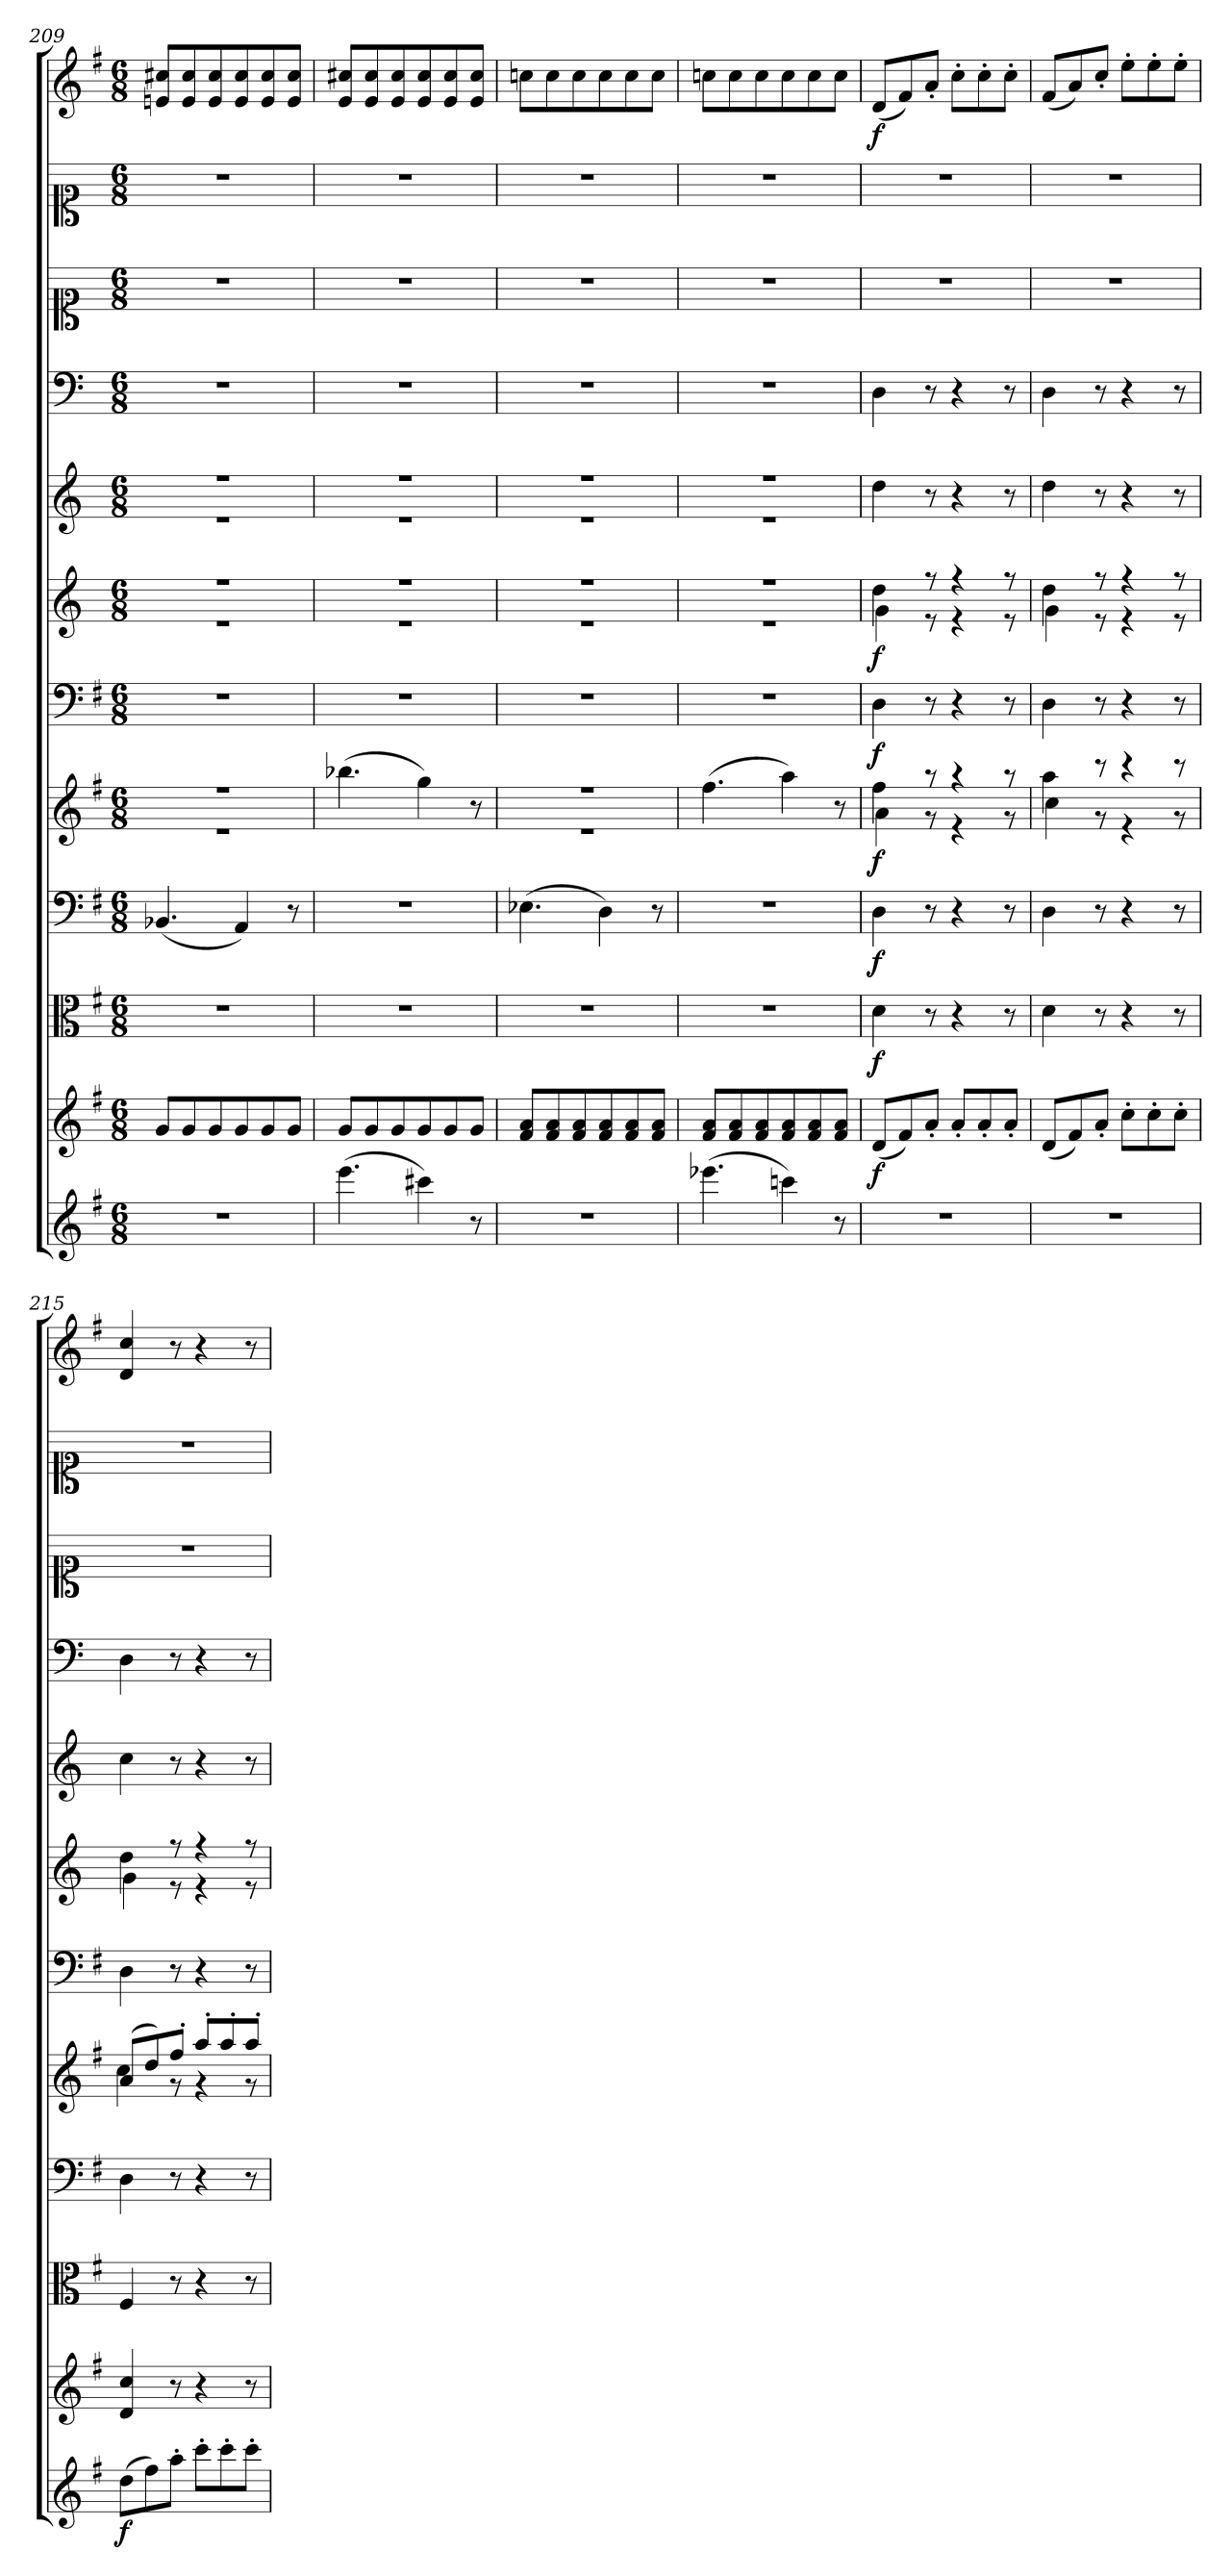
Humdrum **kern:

**kern	**dynam	**kern	**dynam	**kern	**dynam	**kern	**dynam	**kern	**dynam	**kern	**dynam	**kern	**dynam	**kern	**kern	**kern	**kern	**kern	**dynam
*part12	*part12	*part11	*part11	*part10	*part10	*part9	*part9	*part8	*part8	*part7	*part7	*part6	*part6	*part5	*part4	*part3	*part2	*part1	*part1
*staff12	*staff12	*staff11	*staff11	*staff10	*staff10	*staff9	*staff9	*staff8	*staff8	*staff7	*staff7	*staff6	*staff6	*staff5	*staff4	*staff3	*staff2	*staff1	*staff1
*clefG2	*	*clefG2	*	*clefC3	*	*clefF4	*	*clefG2	*	*clefF4	*	*clefG2	*	*clefG2	*clefF4	*clefC1	*clefC1	*clefG2	*
*k[f#]	*	*k[f#]	*	*k[f#]	*	*k[f#]	*	*k[f#]	*	*k[f#]	*	*k[]	*	*k[]	*k[]	*k[]	*k[]	*k[f#]	*
*G:	*	*G:	*	*G:	*	*G:	*	*G:	*	*G:	*	*	*	*	*	*	*	*G:	*
*M6/8	*	*M6/8	*	*M6/8	*	*M6/8	*	*M6/8	*	*M6/8	*	*M6/8	*	*M6/8	*M6/8	*M6/8	*M6/8	*M6/8	*
=209	=209	=209	=209	=209	=209	=209	=209	=209	=209	=209	=209	=209	=209	=209	=209	=209	=209	=209	=209
*	*	*	*	*	*	*	*	*^	*	*	*	*^	*	*^	*	*	*	*	*
2.r	.	8g/L	.	2.r	.	(4.BB-X/	.	2.r	2.r	.	2.r	.	2.r	2.r	.	2.r	2.r	2.r	2.r	2.r	8en/ 8cc#X/L	.
.	.	8g/	.	.	.	.	.	.	.	.	.	.	.	.	.	.	.	.	.	.	8e/ 8cc#/	.
.	.	8g/	.	.	.	.	.	.	.	.	.	.	.	.	.	.	.	.	.	.	8e/ 8cc#/	.
.	.	8g/	.	.	.	4AA/)	.	.	.	.	.	.	.	.	.	.	.	.	.	.	8e/ 8cc#/	.
.	.	8g/	.	.	.	.	.	.	.	.	.	.	.	.	.	.	.	.	.	.	8e/ 8cc#/	.
.	.	8g/J	.	.	.	8r	.	.	.	.	.	.	.	.	.	.	.	.	.	.	8e/ 8cc#/J	.
*	*	*	*	*	*	*	*	*v	*v	*	*	*	*	*	*	*	*	*	*	*	*	*
=210	=210	=210	=210	=210	=210	=210	=210	=210	=210	=210	=210	=210	=210	=210	=210	=210	=210	=210	=210	=210	=210
(4.eee\	.	8g/L	.	2.r	.	2.r	.	(4.bb-X\	.	2.r	.	2.r	2.r	.	2.r	2.r	2.r	2.r	2.r	8e/ 8cc#X/L	.
.	.	8g/	.	.	.	.	.	.	.	.	.	.	.	.	.	.	.	.	.	8e/ 8cc#/	.
.	.	8g/	.	.	.	.	.	.	.	.	.	.	.	.	.	.	.	.	.	8e/ 8cc#/	.
4ccc#X\)	.	8g/	.	.	.	.	.	4gg\)	.	.	.	.	.	.	.	.	.	.	.	8e/ 8cc#/	.
.	.	8g/	.	.	.	.	.	.	.	.	.	.	.	.	.	.	.	.	.	8e/ 8cc#/	.
8r	.	8g/J	.	.	.	.	.	8r	.	.	.	.	.	.	.	.	.	.	.	8e/ 8cc#/J	.
=211	=211	=211	=211	=211	=211	=211	=211	=211	=211	=211	=211	=211	=211	=211	=211	=211	=211	=211	=211	=211	=211
*	*	*	*	*	*	*	*	*^	*	*	*	*	*	*	*	*	*	*	*	*	*
2.r	.	8f#/ 8a/L	.	2.r	.	(4.E-X\	.	2.r	2.r	.	2.r	.	2.r	2.r	.	2.r	2.r	2.r	2.r	2.r	8ccn\L	.
.	.	8f#/ 8a/	.	.	.	.	.	.	.	.	.	.	.	.	.	.	.	.	.	.	8cc\	.
.	.	8f#/ 8a/	.	.	.	.	.	.	.	.	.	.	.	.	.	.	.	.	.	.	8cc\	.
.	.	8f#/ 8a/	.	.	.	4D\)	.	.	.	.	.	.	.	.	.	.	.	.	.	.	8cc\	.
.	.	8f#/ 8a/	.	.	.	.	.	.	.	.	.	.	.	.	.	.	.	.	.	.	8cc\	.
.	.	8f#/ 8a/J	.	.	.	8r	.	.	.	.	.	.	.	.	.	.	.	.	.	.	8cc\J	.
*	*	*	*	*	*	*	*	*v	*v	*	*	*	*	*	*	*	*	*	*	*	*	*
=212	=212	=212	=212	=212	=212	=212	=212	=212	=212	=212	=212	=212	=212	=212	=212	=212	=212	=212	=212	=212	=212
(4.eee-X\	.	8f#/ 8a/L	.	2.r	.	2.r	.	(4.ff#\	.	2.r	.	2.r	2.r	.	2.r	2.r	2.r	2.r	2.r	8ccn\L	.
.	.	8f#/ 8a/	.	.	.	.	.	.	.	.	.	.	.	.	.	.	.	.	.	8cc\	.
.	.	8f#/ 8a/	.	.	.	.	.	.	.	.	.	.	.	.	.	.	.	.	.	8cc\	.
4cccn\)	.	8f#/ 8a/	.	.	.	.	.	4aa\)	.	.	.	.	.	.	.	.	.	.	.	8cc\	.
.	.	8f#/ 8a/	.	.	.	.	.	.	.	.	.	.	.	.	.	.	.	.	.	8cc\	.
8r	.	8f#/ 8a/J	.	.	.	.	.	8r	.	.	.	.	.	.	.	.	.	.	.	8cc\J	.
*	*	*	*	*	*	*	*	*	*	*	*	*	*	*	*v	*v	*	*	*	*	*
=213	=213	=213	=213	=213	=213	=213	=213	=213	=213	=213	=213	=213	=213	=213	=213	=213	=213	=213	=213	=213
*	*	*	*	*	*	*	*	*^	*	*	*	*	*	*	*	*	*	*	*	*
2.r	.	(8d/L	f	4d\	f	4D\	f	4ff#\	4a\	f	4D\	f	4dd\	4g\	f	4dd\	4D\	2.r	2.r	(8d/L	f
.	.	8f#/)	.	.	.	.	.	.	.	.	.	.	.	.	.	.	.	.	.	8f#/)	.
.	.	8a'/J	.	8r	.	8r	.	8r	8r	.	8r	.	8r	8r	.	8r	8r	.	.	8a'/J	.
.	.	8a'/L	.	4r	.	4r	.	4r	4r	.	4r	.	4r	4r	.	4r	4r	.	.	8cc'\L	.
.	.	8a'/	.	.	.	.	.	.	.	.	.	.	.	.	.	.	.	.	.	8cc'\	.
.	.	8a'/J	.	8r	.	8r	.	8r	8r	.	8r	.	8r	8r	.	8r	8r	.	.	8cc'\J	.
=214	=214	=214	=214	=214	=214	=214	=214	=214	=214	=214	=214	=214	=214	=214	=214	=214	=214	=214	=214	=214	=214
2.r	.	(8d/L	.	4d\	.	4D\	.	4aa\	4cc\	.	4D\	.	4dd\	4g\	.	4dd\	4D\	2.r	2.r	(8f#/L	.
.	.	8f#/)	.	.	.	.	.	.	.	.	.	.	.	.	.	.	.	.	.	8a/)	.
.	.	8a'/J	.	8r	.	8r	.	8r	8r	.	8r	.	8r	8r	.	8r	8r	.	.	8cc'/J	.
.	.	8cc'\L	.	4r	.	4r	.	4r	4r	.	4r	.	4r	4r	.	4r	4r	.	.	8ee'\L	.
.	.	8cc'\	.	.	.	.	.	.	.	.	.	.	.	.	.	.	.	.	.	8ee'\	.
.	.	8cc'\J	.	8r	.	8r	.	8r	8r	.	8r	.	8r	8r	.	8r	8r	.	.	8ee'\J	.
=215	=215	=215	=215	=215	=215	=215	=215	=215	=215	=215	=215	=215	=215	=215	=215	=215	=215	=215	=215	=215	=215
(8dd\L	f	4d/ 4cc/	.	4F#/	.	4D\	.	(8a/L	4cc\	.	4D\	.	4dd\	4g\	.	4cc\	4D\	2.r	2.r	4d/ 4cc/	.
8ff#\)	.	.	.	.	.	.	.	8dd/)	.	.	.	.	.	.	.	.	.	.	.	.	.
8aa'\J	.	8r	.	8r	.	8r	.	8ff#'/J	8r	.	8r	.	8r	8r	.	8r	8r	.	.	8r	.
8ccc'\L	.	4r	.	4r	.	4r	.	8aa'/L	4r	.	4r	.	4r	4r	.	4r	4r	.	.	4r	.
8ccc'\	.	.	.	.	.	.	.	8aa'/	.	.	.	.	.	.	.	.	.	.	.	.	.
8ccc'\J	.	8r	.	8r	.	8r	.	8aa'/J	8r	.	8r	.	8r	8r	.	8r	8r	.	.	8r	.
*	*	*	*	*	*	*	*	*v	*v	*	*	*	*v	*v	*	*	*	*	*	*	*
=	=	=	=	=	=	=	=	=	=	=	=	=	=	=	=	=	=	=	=
*-	*-	*-	*-	*-	*-	*-	*-	*-	*-	*-	*-	*-	*-	*-	*-	*-	*-	*-	*-
